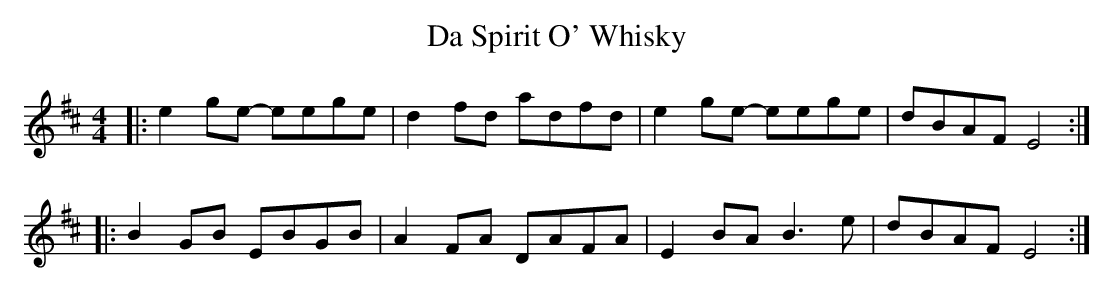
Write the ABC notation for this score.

X:1
T: Da Spirit O' Whisky
M: 4/4
L: 1/8
K: Edor
|:e2 ge- eege|d2 fd adfd|e2 ge- eege|dBAF E4:|
|:B2 GB EBGB|A2 FA DAFA|E2 BA B3 e|dBAF E4:|
